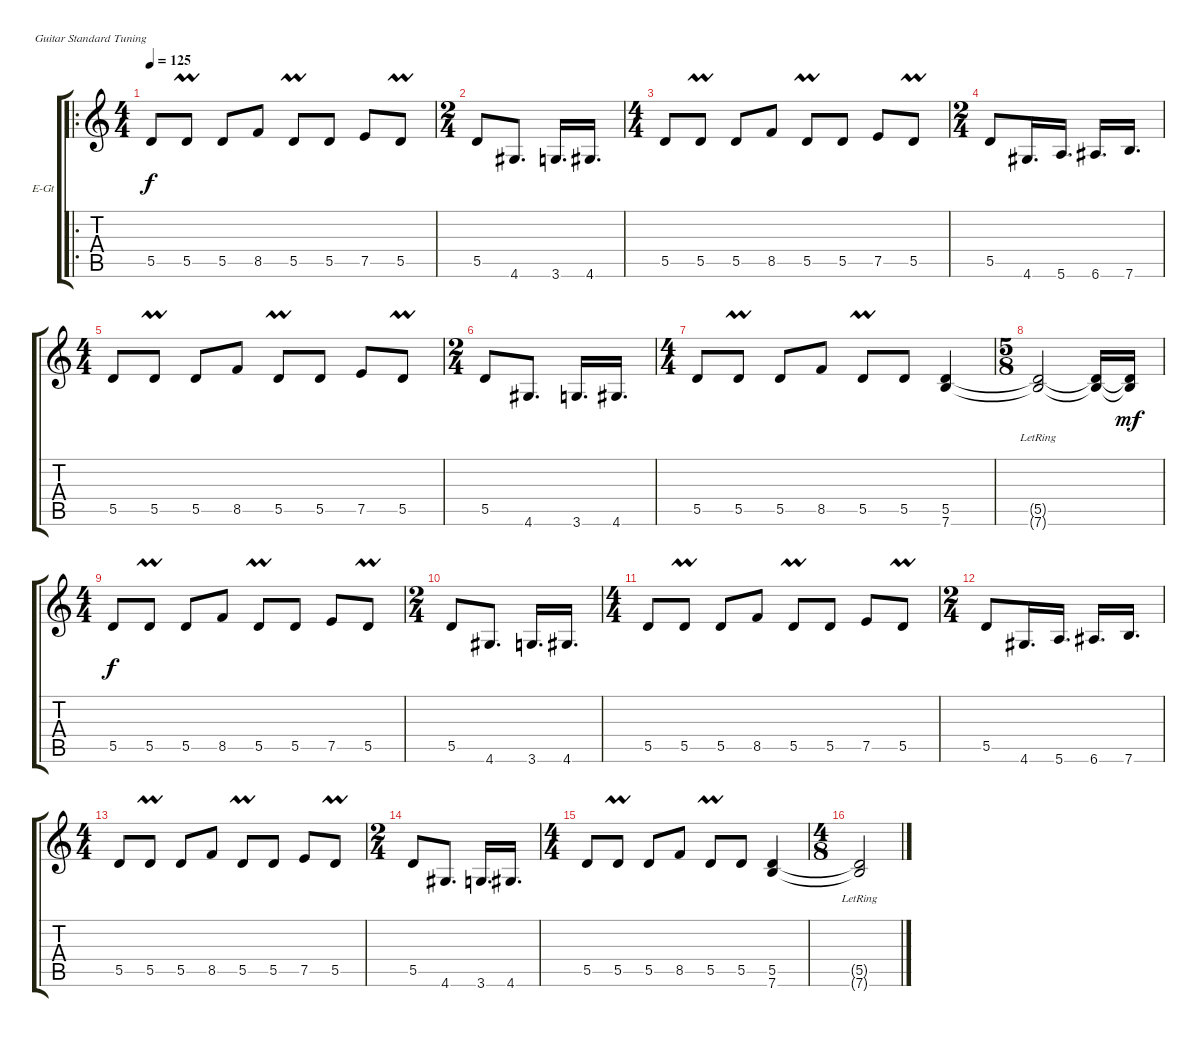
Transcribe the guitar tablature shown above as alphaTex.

\defaultSystemsLayout 4
\bracketExtendMode groupsimilarinstruments
\firstSystemTrackNameOrientation horizontal
\otherSystemsTrackNameOrientation horizontal
\track ("Electric Guitar" "E-Gt") {instrument distortionguitar}
\staff {score tabs}
\tuning (E4 B3 G3 D3 A2 E2)
\ro
\ts (4 4)
\tempo 125
\clef g2
\scale
0.485477
\ks c
5.5.8{dy f instrument distortionguitar} 5.5{umordent}.8 5.5.8 8.5.8 5.5{umordent}.8 5.5.8 7.5.8 5.5{umordent}.8 |
\ts (2 4)
\scale
0.257261 5.5.8 4.6.8{d} 3.6.16{d} 4.6.16{d} |
\ts (4 4)
\scale
0.257261 5.5.8 5.5{umordent}.8 5.5.8 8.5.8 5.5{umordent}.8 5.5.8 7.5.8 5.5{umordent}.8 |
\ts (2 4)
\scale
0.333333 5.5.8 4.6.16{d} 5.6.16{d} 6.6.16{d} 7.6.16{d} |
\ts (4 4)
\scale
0.333333 5.5.8 5.5{umordent}.8 5.5.8 8.5.8 5.5{umordent}.8 5.5.8 7.5.8 5.5{umordent}.8 |
\ts (2 4)
\scale
0.333333 5.5.8 4.6.8{d} 3.6.16{d} 4.6.16{d} |
\ts (4 4)
5.5.8 5.5{umordent}.8 5.5.8 8.5.8 5.5{umordent}.8 5.5.8 (7.6 5.5).4 |
\ts (5 8)
(5.5{lr t} 7.6{lr t}).2 (7.6{t} 5.5{t}).16 (5.5{t} 7.6{t}).16{dy mf} |
\ts (4 4)
5.5.8{dy f} 5.5{umordent}.8 5.5.8 8.5.8 5.5{umordent}.8 5.5.8 7.5.8 5.5{umordent}.8 |
\ts (2 4)
5.5.8 4.6.8{d} 3.6.16{d} 4.6.16{d} |
\ts (4 4)
5.5.8 5.5{umordent}.8 5.5.8 8.5.8 5.5{umordent}.8 5.5.8 7.5.8 5.5{umordent}.8 |
\ts (2 4)
5.5.8 4.6.16{d} 5.6.16{d} 6.6.16{d} 7.6.16{d} |
\ts (4 4)
5.5.8 5.5{umordent}.8 5.5.8 8.5.8 5.5{umordent}.8 5.5.8 7.5.8 5.5{umordent}.8 |
\ts (2 4)
5.5.8 4.6.8{d} 3.6.16{d} 4.6.16{d} |
\ts (4 4)
5.5.8 5.5{umordent}.8 5.5.8 8.5.8 5.5{umordent}.8 5.5.8 (7.6 5.5).4 |
\ts (4 8)
(5.5{lr t} 7.6{lr t}).2
